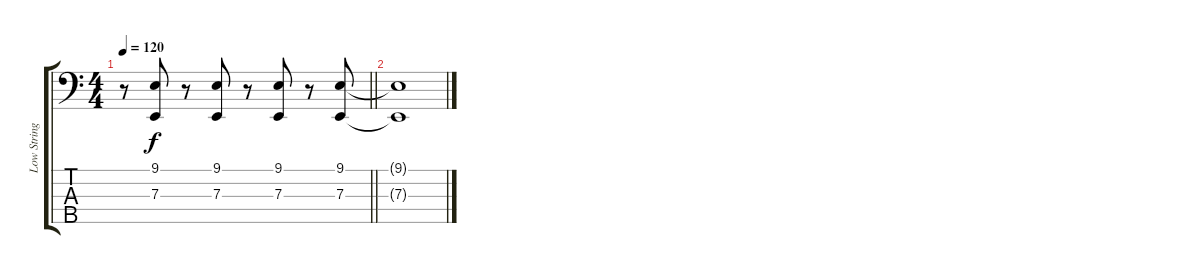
\track ("Low Strings Standard" "Low String") {instrument stringensemble1}
\staff {score tabs}
\tuning (G2 D2 A1 E1 B0) {hide}
\ts (4 4)
\tempo 120
\clef f4
\barLineRight lightlight
\ks c
r.8{dy f} (9.1 7.3).8 r.8 (9.1 7.3).8 r.8 (9.1 7.3).8 r.8 (9.1 7.3).8 |
(9.1{t} 7.3{t}).1
